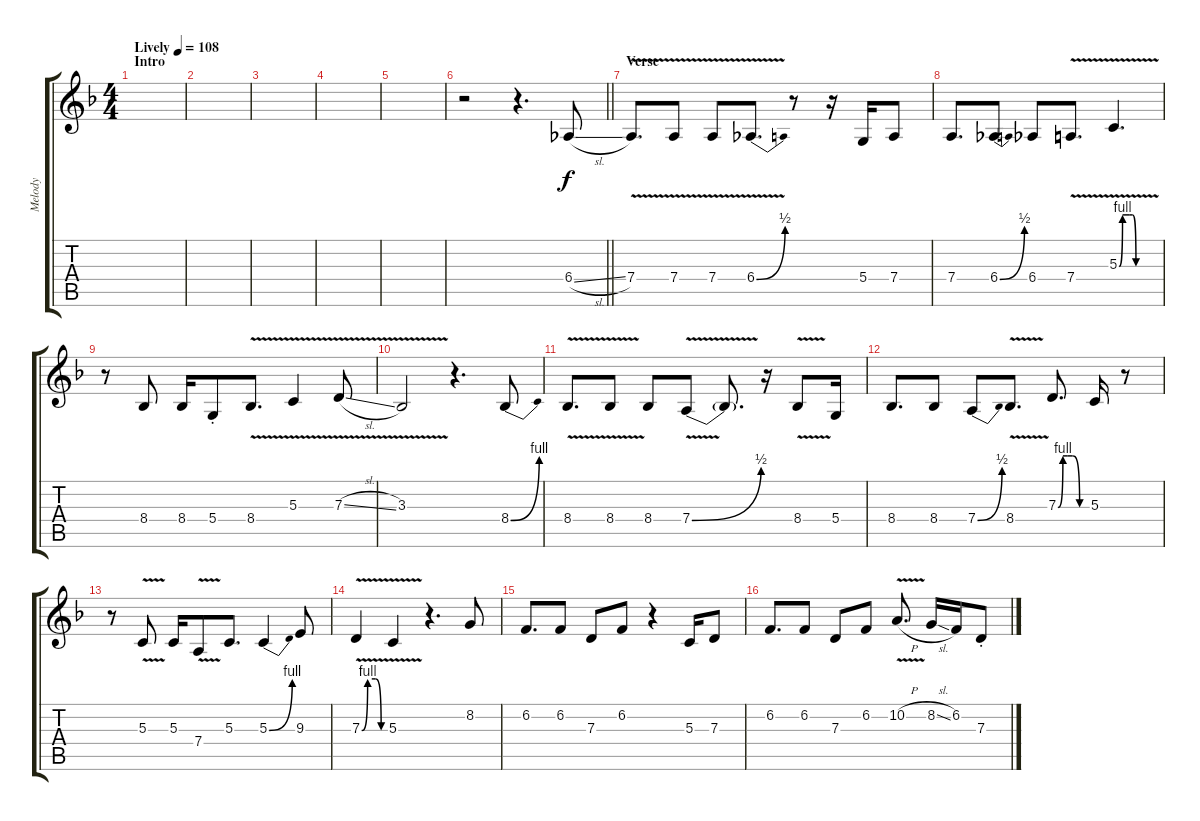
\track ("Melody" "Melody") {instrument clarinet}
\staff {score tabs}
\tuning (E4 B3 G3 D3 A2 E2) {hide}
\ts (4 4)
\section ("" "Intro")
\tempo (108 "Lively")
\clef g2
\ks f
|
|
|
|
|
\barLineRight lightlight
r.2 r.4{d} 6.4{sl}.8 |
\section ("" "Verse")
7.4{v}.8{d} 7.4{v}.8 7.4{v}.8 6.4{be (bend 0 0 60 2) v}.8{d} r.8 r.16 5.4.16 7.4.8 |
7.4.8{d} 6.4{be (bend 0 0 60 2)}.8 6.4.8 7.4{v}.8{d} 5.3{be (custom 0 0 5 4 15 4 20 4 25 0 30 0 60 0) v}.4{d} |
r.8 8.4.8 8.4.16 5.4{st}.8 8.4{v}.8{d} 5.3{v}.4 7.3{v sl}.8 |
3.3{v}.2 r.4{d} 8.4{be (bend 0 0 60 4)}.8 |
8.4{v}.8{d} 8.4{v}.8 8.4.8 7.4{be (bend 0 0 60 2) v}.8 7.4{t}.8{d} r.16 8.4{v}.8 5.4.16 |
8.4.8{d} 8.4.8 7.4{be (bend 0 0 60 2)}.8 8.4{v}.8{d} 7.3{be (custom 0 0 10 4 20 4 30 4 45 0 60 0)}.8{d} 5.3.16 r.8 |
r.8 5.3{v}.8 5.3.16 7.4{v}.8 5.3.8{d} 5.3{be (bend 0 0 60 4)}.4 9.3.8 |
7.3{be (custom 0 0 15 4 35 4 50 0 60 0) v}.4 5.3{v}.4 r.4{d} 8.2.8 |
6.2.8{d} 6.2.8 7.3.8 6.2.8 r.4 5.3.16 7.3.8 |
6.2.8{d} 6.2.8 7.3.8 6.2.8 10.2{v h}.8{d} 8.2{sl}.16 6.2.16 7.3{st}.8
